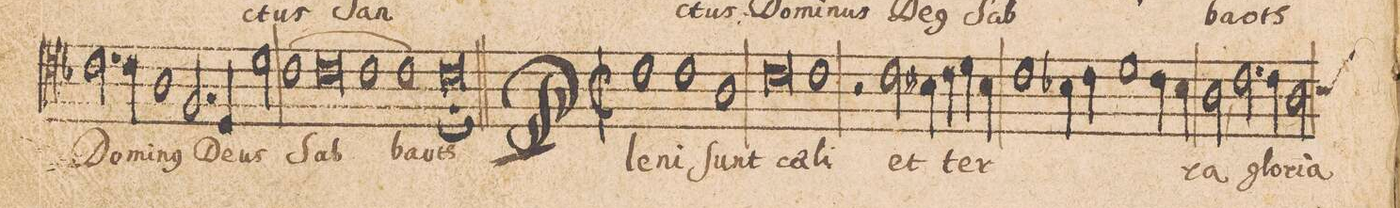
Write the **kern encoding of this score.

**kern	**text
*I"[ALTVS.]	*
*clefC4	*
*k[b-]	*
*met(c|)	*
*M2/1	*
2.c\	Do-
=22-	=22-
4c\	-mi-
1A	-nus
2.F/	De-
=23-	=23-
4D/	.
2d\	-us
(1c	Sab-
=24-	=24-
1c	.
1c	.
=25-	=25-
1c)	-ba-
1c;<	-oth
=26||	=26||
*M2/1	*
*met(c|)	*
1c	Ple-
1c	-ni
=27-	=27-
1A	ſunt
0c	cae-
=28-	=28-
1c	-li
=29-	=29-
2r	.
2c\	et
4Bn\	ter-
4c\	.
4d\	.
4B\	.
=30-	=30-
1c	.
4B-X\	.
4c\	.
1d\	.
=31-	=31-
4c\	.
4B-\	.
2A,\	-ra
2.c\	glo-
=32-	=32-
4c\	-ri-
*custos:B	*
2A\	-a
*-	*-
